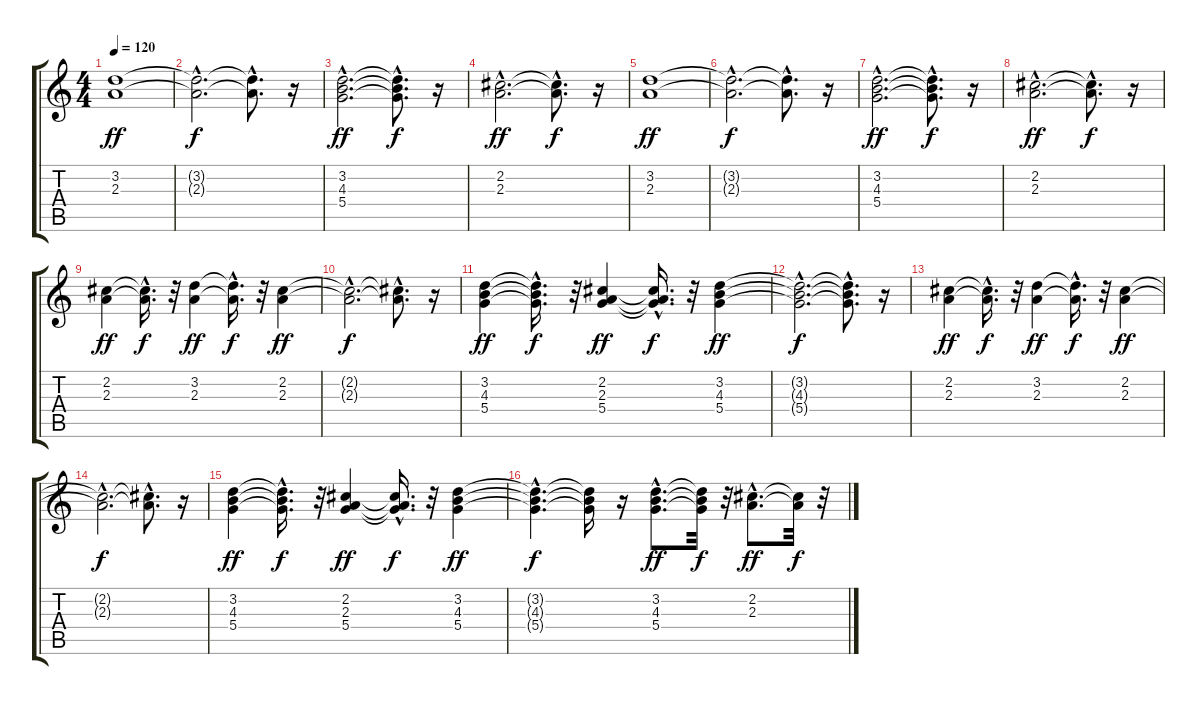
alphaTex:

\track "" {instrument electricguitarmuted}
\staff {score tabs}
\tuning (E4 B3 G3 D3 A2 E2) {hide}
\ts (4 4)
\tempo 120
\clef g2
\ks c
(3.2 2.3).1{dy ff} |
(3.2{hac t} 2.3{hac t}).2{d dy f} (3.2{hac t} 2.3{hac t}).8{d} r.16 |
(3.2{hac} 4.3{hac} 5.4{hac}).2{d dy ff} (3.2{hac t} 4.3{hac t} 5.4{hac t}).8{d dy f} r.16 |
(2.2{hac} 2.3{hac}).2{d dy ff} (2.2{hac t} 2.3{hac t}).8{d dy f} r.16 |
(3.2 2.3).1{dy ff} |
(3.2{hac t} 2.3{hac t}).2{d dy f} (3.2{hac t} 2.3{hac t}).8{d} r.16 |
(3.2{hac} 4.3{hac} 5.4{hac}).2{d dy ff} (3.2{hac t} 4.3{hac t} 5.4{hac t}).8{d dy f} r.16 |
(2.2{hac} 2.3{hac}).2{d dy ff} (2.2{hac t} 2.3{hac t}).8{d dy f} r.16 |
(2.2 2.3).4{dy ff} (2.2{hac t} 2.3{hac t}).16{d dy f} r.32 (3.2 2.3).4{dy ff} (3.2{hac t} 2.3{hac t}).16{d dy f} r.32 (2.2 2.3).4{dy ff} |
(2.2{hac t} 2.3{hac t}).2{d dy f} (2.2{hac t} 2.3{hac t}).8{d} r.16 |
(3.2 4.3 5.4).4{dy ff} (3.2{hac t} 4.3{hac t} 5.4{hac t}).16{d dy f} r.32 (2.2 2.3 5.4).4{dy ff} (2.2{hac t} 2.3{hac t} 5.4{hac t}).16{d dy f} r.32 (3.2 4.3 5.4).4{dy ff} |
(3.2{hac t} 4.3{hac t} 5.4{hac t}).2{d dy f} (3.2{hac t} 4.3{hac t} 5.4{hac t}).8{d} r.16 |
(2.2 2.3).4{dy ff} (2.2{hac t} 2.3{hac t}).16{d dy f} r.32 (3.2 2.3).4{dy ff} (3.2{hac t} 2.3{hac t}).16{d dy f} r.32 (2.2 2.3).4{dy ff} |
(2.2{hac t} 2.3{hac t}).2{d dy f} (2.2{hac t} 2.3{hac t}).8{d} r.16 |
(3.2 4.3 5.4).4{dy ff} (3.2{hac t} 4.3{hac t} 5.4{hac t}).16{d dy f} r.32 (2.2 2.3 5.4).4{dy ff} (2.2{hac t} 2.3{hac t} 5.4{hac t}).16{d dy f} r.32 (3.2 4.3 5.4).4{dy ff} |
(3.2{hac t} 4.3{hac t} 5.4{hac t}).4{d dy f} (3.2{t} 4.3{t} 5.4{t}).16 r.16 (3.2{hac} 4.3{hac} 5.4{hac}).8{d dy ff} (3.2{t} 4.3{t} 5.4{t}).32{dy f} r.32 (2.2{hac} 2.3{hac}).8{d dy ff} (2.2{t} 2.3{t}).32{dy f} r.32
